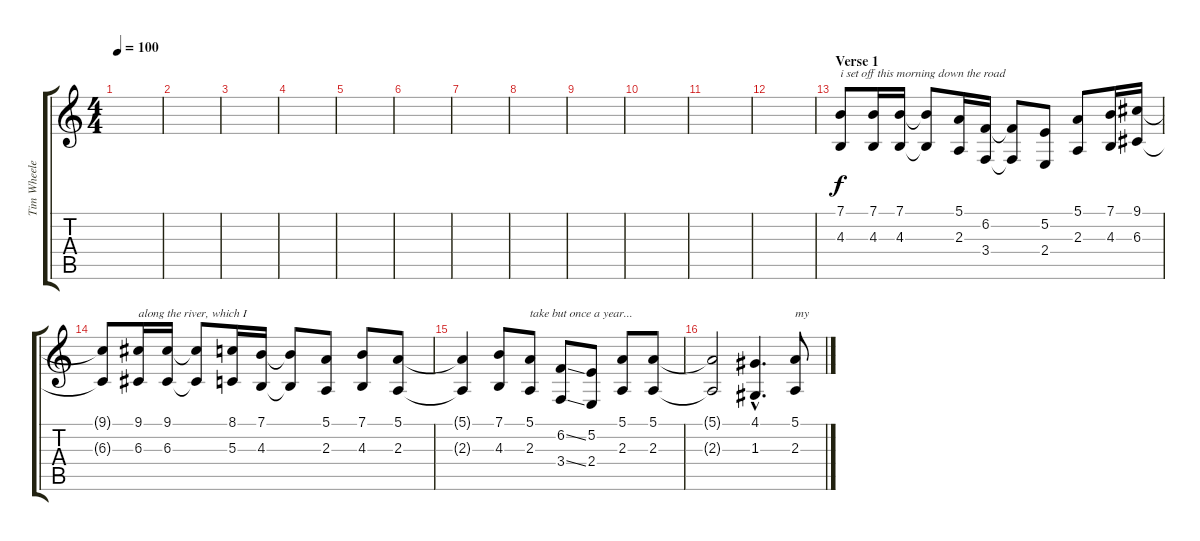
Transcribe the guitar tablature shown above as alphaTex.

\track ("Tim Wheeler (vox)" "Tim Wheele") {instrument lead6voice}
\staff {score tabs}
\tuning (E4 B3 G3 D3 A2 E2) {hide}
\ts (4 4)
\tempo 100
\clef g2
\ks c
|
|
|
|
|
|
|
|
|
|
|
|
\section ("" "Verse 1")
(7.1 4.3).8{txt "i set off this morning down the road"} (7.1 4.3).16 (7.1 4.3).16 (7.1{t} 4.3{t}).8 (5.1 2.3).16 (6.2 3.4).16 (6.2{t} 3.4{t}).8 (5.2 2.4).8 (5.1 2.3).8 (7.1 4.3).16 (9.1 6.3).16 |
(9.1{t} 6.3{t}).8 (9.1 6.3).16{txt "along the river, which I"} (9.1 6.3).16 (9.1{t} 6.3{t}).8 (8.1 5.3).16 (7.1 4.3).16 (7.1{t} 4.3{t}).8 (5.1 2.3).8 (7.1 4.3).8 (5.1 2.3).8 |
(5.1{t} 2.3{t}).4 (7.1 4.3).8 (5.1 2.3).8{txt "take but once a year..."} (6.2{ss} 3.4{ss}).8 (5.2 2.4).8 (5.1 2.3).8 (5.1 2.3).8 |
(5.1{t} 2.3{t}).2 (4.1{hac} 1.3{hac}).4{d} (5.1 2.3).8{txt "my"}
